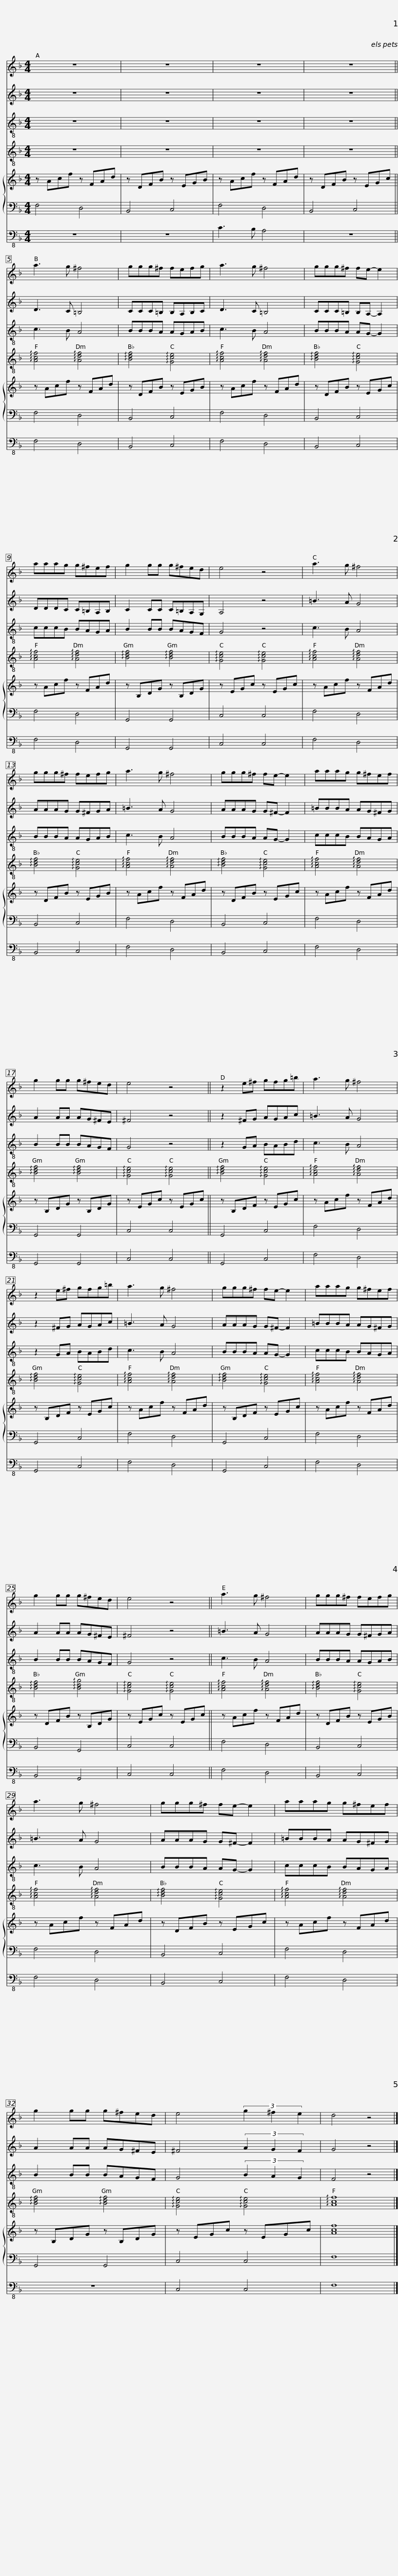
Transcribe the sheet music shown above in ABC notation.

X:1
%%score 1 2 3 4 { 5 | 6 } 7
L:1/8
M:4/4
I:linebreak $
K:F
V:1 treble transpose=-9
V:2 treble transpose=-2
V:3 treble-8
V:4 treble-8
V:5 treble
V:6 bass
V:7 bass-8
V:1
[K:F] z8 | z8 | z8 | z8 ||$ a3 g ^f4 | %5
 ggg^f fefg | a3 g ^f4 | ggg^f fe- e2 |$ aaag g^fef | g2 gg g^fed | %10
 e4 z4 | a3 g ^f4 |$ ggg^f fefg | a3 g ^f4 | ggg^f fe- e2 | %15
 aaag g^fef |$ g2 gg g^fed | e4 z4 || z2 e^f gfg=b | a3 g ^f4 |$ %20
 z2 e^f gfg=b | a3 g ^f4 | ggg^f fe- e2 | aaag g^fef |$ g2 gg g^fed | %25
 e4 z4 || a3 g ^f4 | ggg^f fefg |$ a3 g ^f4 | ggg^f fe- e2 | %30
 aaag g^fef | g2 gg g^fed |$ e4 (3g2 ^f2 e2 | d4 z4 |] %34
V:2
[K:F] z8 | z8 | z8 | z8 ||$ D3 C =B,4 | %5
 CCC=B, B,A,B,C | D3 C =B,4 | CCC=B, B,A,- A,2 |$ DDDC C=B,A,B, | C2 CC C=B,A,G, | %10
 A,4 z4 | =B3 A G4 |$ AAAG G^FGA | =B3 A G4 | AAAG G^F- F2 | %15
 =BBBA AG^FG |$ A2 AA AG^FE | ^F4 z4 || z2 ^FG AGAc | =B3 A G4 |$ %20
 z2 ^FG AGAc | =B3 A G4 | AAAG G^F- F2 | =BBBA AG^FG |$ A2 AA AG^FE | %25
 ^F4 z4 || =B3 A G4 | AAAG G^FGA |$ =B3 A G4 | AAAG G^F- F2 | %30
 =BBBA AG^FG | A2 AA AG^FE |$ ^F4 (3A2 G2 F2 | G4 z4 |] %34
V:3
 z8 | z8 | z8 | z8 ||$ c3 B A4 | %5
 BBBA AGAB | c3 B A4 | BBBA AG- G2 |$ cccB BAGA | B2 BB BAGF | %10
 G4 z4 | c3 B A4 |$ BBBA AGAB | c3 B A4 | BBBA AG- G2 | %15
 cccB BAGA |$ B2 BB BAGF | G4 z4 || z2 GA BABd | c3 B A4 |$ %20
 z2 GA BABd | c3 B A4 | BBBA AG- G2 | cccB BAGA |$ B2 BB BAGF | %25
 G4 z4 || c3 B A4 | BBBA AGAB |$ c3 B A4 | BBBA AG- G2 | %30
 cccB BAGA | B2 BB BAGF |$ G4 (3B2 A2 G2 | F4 z4 |] %34
V:4
 z8 | z8 | z8 | z8 ||$ !arpeggio![Acf]4 !arpeggio![Adf]4 | %5
 !arpeggio![Bdf]4 !arpeggio![Gce]4 | !arpeggio![Acf]4 !arpeggio![Adf]4 | !arpeggio![Bdf]4 !arpeggio![Gce]4 |$ !arpeggio![Acf]4 !arpeggio![Adf]4 | !arpeggio![Bdf]4 !arpeggio![Bdf]4 | %10
 !arpeggio![Gce]4 !arpeggio![Gce]4 | !arpeggio![Acf]4 !arpeggio![Adf]4 |$ !arpeggio![Bdf]4 !arpeggio![Gce]4 | !arpeggio![Acf]4 !arpeggio![Adf]4 | !arpeggio![Bdf]4 !arpeggio![Gce]4 | %15
 !arpeggio![Acf]4 !arpeggio![Adf]4 |$ !arpeggio![Bdf]4 !arpeggio![Bdf]4 | !arpeggio![Gce]4 !arpeggio![Gce]4 || !arpeggio![Bdf]4 !arpeggio![Gce]4 | !arpeggio![Acf]4 !arpeggio![Adf]4 |$ %20
 !arpeggio![Bdf]4 !arpeggio![Gce]4 | !arpeggio![Acf]4 !arpeggio![Adf]4 | !arpeggio![Bdf]4 !arpeggio![Gce]4 | !arpeggio![Acf]4 !arpeggio![Adf]4 |$ !arpeggio![Bdf]4 !arpeggio![Bdg]4 | %25
 !arpeggio![Gce]4 !arpeggio![Gce]4 || !arpeggio![Acf]4 !arpeggio![Adf]4 | !arpeggio![Bdf]4 !arpeggio![Gce]4 |$ !arpeggio![Acf]4 !arpeggio![Adf]4 | !arpeggio![Bdf]4 !arpeggio![Gce]4 | %30
 !arpeggio![Acf]4 !arpeggio![Adf]4 | !arpeggio![Bdf]4 !arpeggio![Bdf]4 |$ !arpeggio![Gce]4 !arpeggio![Gce]4 | !arpeggio![Acf]8 |] %34
V:5
 z Acf z FAd | z DFB z EGB | z Acf z FAd | z DFB z EGc ||$ z Acf z FAd | %5
 z DFB z EGB | z Acf z FAd | z DFB z EGc |$ z Acf z FAd | z B,DG z B,DG | %10
 z EGc z EGc | z Acf z FAd |$ z DFB z EGB | z Acf z FAd | z DFB z EGc | %15
 z Acf z FAd |$ z B,DG z B,DG | z EGc z EGc || z B,DF z EGc | z Acf z FAd |$ %20
 z B,DF z EGc | z Acf z FAd | z B,DF z EGc | z Acf z FAd |$ z DFB z B,DG | %25
 z EGc z EGc || z Acf z FAd | z DFB z EGB |$ z Acf z FAd | z DFB z EGc | %30
 z Acf z FAd | z B,DG z B,DG |$ z EGc z EGc | [Acf]8 |] %34
V:6
 F,4 D,4 | B,,4 C,4 | F,4 D,4 | B,,4 C,4 ||$ F,4 D,4 | %5
 B,,4 C,4 | F,4 D,4 | B,,4 C,4 |$ F,4 D,4 | G,,4 G,,4 | %10
 C,4 C,4 | F,4 D,4 |$ B,,4 C,4 | F,4 D,4 | B,,4 C,4 | %15
 F,4 D,4 |$ G,,4 G,,4 | C,4 C,4 || G,,4 C,4 | F,4 D,4 |$ %20
 G,,4 C,4 | F,4 D,4 | G,,4 C,4 | F,4 D,4 |$ B,,4 G,,4 | %25
 C,4 C,4 || F,4 D,4 | B,,4 C,4 |$ F,4 D,4 | B,,4 C,4 | %30
 F,4 D,4 | G,,4 G,,4 |$ C,4 C,4 | F,8 |] %34
V:7
 z8 | z8 | C3 B, A,4 | z8 ||$ F,4 D,4 | %5
 B,,4 C,4 | F,4 D,4 | B,,4 C,4 |$ F,4 D,4 | G,,4 G,,4 | %10
 C,4 C,4 | F,4 D,4 |$ B,,4 C,4 | F,4 D,4 | B,,4 C,4 | %15
 F,4 D,4 |$ G,,4 G,,4 | C,4 C,4 || G,,4 C,4 | F,4 D,4 |$ %20
 G,,4 C,4 | F,4 D,4 | G,,4 C,4 | F,4 D,4 |$ B,,4 G,,4 | %25
 C,4 C,4 || F,4 D,4 | B,,4 C,4 |$ F,4 D,4 | B,,4 C,4 | %30
 F,4 D,4 | z8 |$ C,4 C,4 | F,8 |] %34
